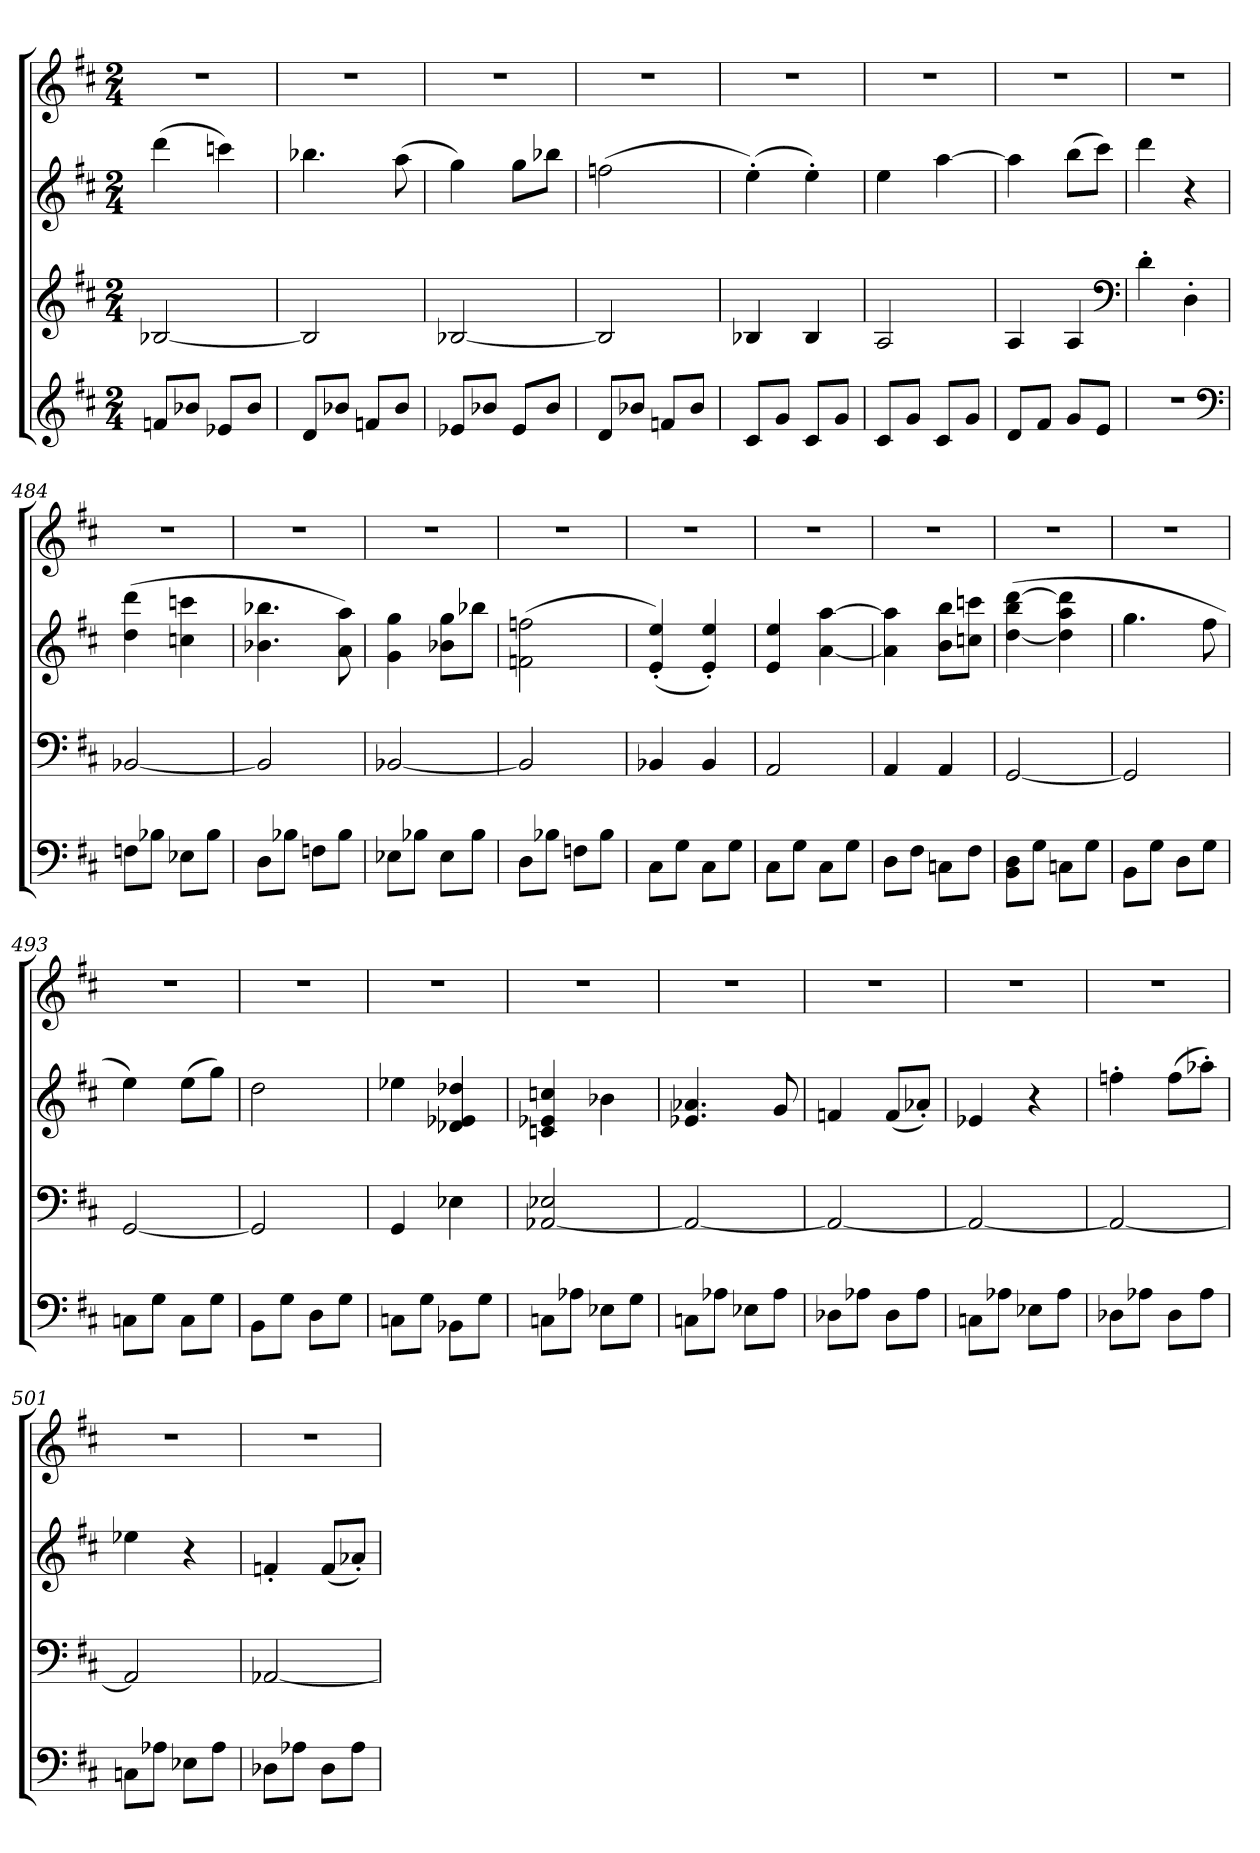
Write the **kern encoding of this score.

**kern	**kern	**kern	**kern
*part4	*part3	*part2	*part1
*staff4	*staff3	*staff2	*staff1
*clefG2	*clefG2	*clefG2	*clefG2
*k[f#c#]	*k[f#c#]	*k[f#c#]	*k[f#c#]
*D:	*D:	*D:	*D:
*M2/4	*M2/4	*M2/4	*M2/4
=	=	=	=
8fnL	[2B-X	(4ddd	2r
8b-XJ	.	.	.
8e-XL	.	4cccn)	.
8b-J	.	.	.
=477	=477	=477	=477
8dL	2B-]	4.bb-X	2r
8b-XJ	.	.	.
8fnL	.	.	.
8b-J	.	(8aa	.
=478	=478	=478	=478
8e-XL	[2B-X	4gg)	2r
8b-XJ	.	.	.
8e-L	.	8ggL	.
8b-J	.	8bb-XJ	.
=479	=479	=479	=479
8dL	2B-]	(2ffn	2r
8b-XJ	.	.	.
8fnL	.	.	.
8b-J	.	.	.
=480	=480	=480	=480
8c#L	4B-X	(4ee')	2r
8gJ	.	.	.
8c#L	4B-	4ee')	.
8gJ	.	.	.
=481	=481	=481	=481
8c#L	2A	4ee	2r
8gJ	.	.	.
8c#L	.	[4aa	.
8gJ	.	.	.
=482	=482	=482	=482
8dL	4A	4aa]	2r
8f#J	.	.	.
8gL	4A	(8bbL	.
8eJ	.	8ccc#J)	.
*	*clefF4	*	*
=483	=483	=483	=483
2r	4d'	4ddd	2r
.	4D'	4r	.
*clefF4	*	*	*
=484	=484	=484	=484
8FnL	[2BB-X	(4dd 4ddd	2r
8B-XJ	.	.	.
8E-XL	.	4ccn 4cccn	.
8B-J	.	.	.
=485	=485	=485	=485
8DL	2BB-]	4.b-X 4.bb-X	2r
8B-XJ	.	.	.
8FnL	.	.	.
8B-J	.	8a 8aa)	.
=486	=486	=486	=486
8E-XL	[2BB-X	4g 4gg	2r
8B-XJ	.	.	.
8E-L	.	8b-X 8ggL	.
8B-J	.	8bb-XJ	.
=487	=487	=487	=487
8DL	2BB-]	(2fn 2ffn	2r
8B-XJ	.	.	.
8FnL	.	.	.
8B-J	.	.	.
=488	=488	=488	=488
8C#L	4BB-X	(4e' 4ee')	2r
8GJ	.	.	.
8C#L	4BB-	4e' 4ee')	.
8GJ	.	.	.
=489	=489	=489	=489
8C#L	2AA	4e 4ee	2r
8GJ	.	.	.
8C#L	.	[4a [4aa	.
8GJ	.	.	.
=490	=490	=490	=490
8DL	4AA	4a] 4aa]	2r
8F#J	.	.	.
8CnL	4AA	8b 8bbL	.
8F#J	.	8ccn 8cccnJ	.
=491	=491	=491	=491
8BB 8DL	[2GG	([4dd 4bb [4ddd	2r
8GJ	.	.	.
8CnL	.	4dd] 4aa 4ddd]	.
8GJ	.	.	.
=492	=492	=492	=492
8BBL	2GG]	4.gg	2r
8GJ	.	.	.
8DL	.	.	.
8GJ	.	8ff#	.
=493	=493	=493	=493
8CnL	[2GG	4ee)	2r
8GJ	.	.	.
8CL	.	(8eeL	.
8GJ	.	8ggJ)	.
=494	=494	=494	=494
8BBL	2GG]	2dd	2r
8GJ	.	.	.
8DL	.	.	.
8GJ	.	.	.
=495	=495	=495	=495
8CnL	4GG	4ee-X	2r
8GJ	.	.	.
8BB-XL	4E-X	4d-X 4e-X 4dd-X	.
8GJ	.	.	.
=496	=496	=496	=496
8CnL	[2AA-X 2E-X	4cn 4e-X 4ccn	2r
8A-XJ	.	.	.
8E-XL	.	4b-X	.
8GJ	.	.	.
=497	=497	=497	=497
8CnL	2AA-_	4.e-X 4.a-X	2r
8A-XJ	.	.	.
8E-XL	.	.	.
8A-J	.	8g	.
=498	=498	=498	=498
8D-XL	2AA-_	4fn	2r
8A-XJ	.	.	.
8D-L	.	(8fL	.
8A-J	.	8a-X'J)	.
=499	=499	=499	=499
8CnL	2AA-_	4e-X	2r
8A-XJ	.	.	.
8E-XL	.	4r	.
8A-J	.	.	.
=500	=500	=500	=500
8D-XL	2AA-_	4ffn'	2r
8A-XJ	.	.	.
8D-L	.	(8ffL	.
8A-J	.	8aa-X'J)	.
=501	=501	=501	=501
8CnL	2AA-]	4ee-X	2r
8A-XJ	.	.	.
8E-XL	.	4r	.
8A-J	.	.	.
=502	=502	=502	=502
8D-XL	[2AA-X	4fn'	2r
8A-XJ	.	.	.
8D-L	.	(8fL	.
8A-J	.	8a-X'J)	.
=	=	=	=
*-	*-	*-	*-
